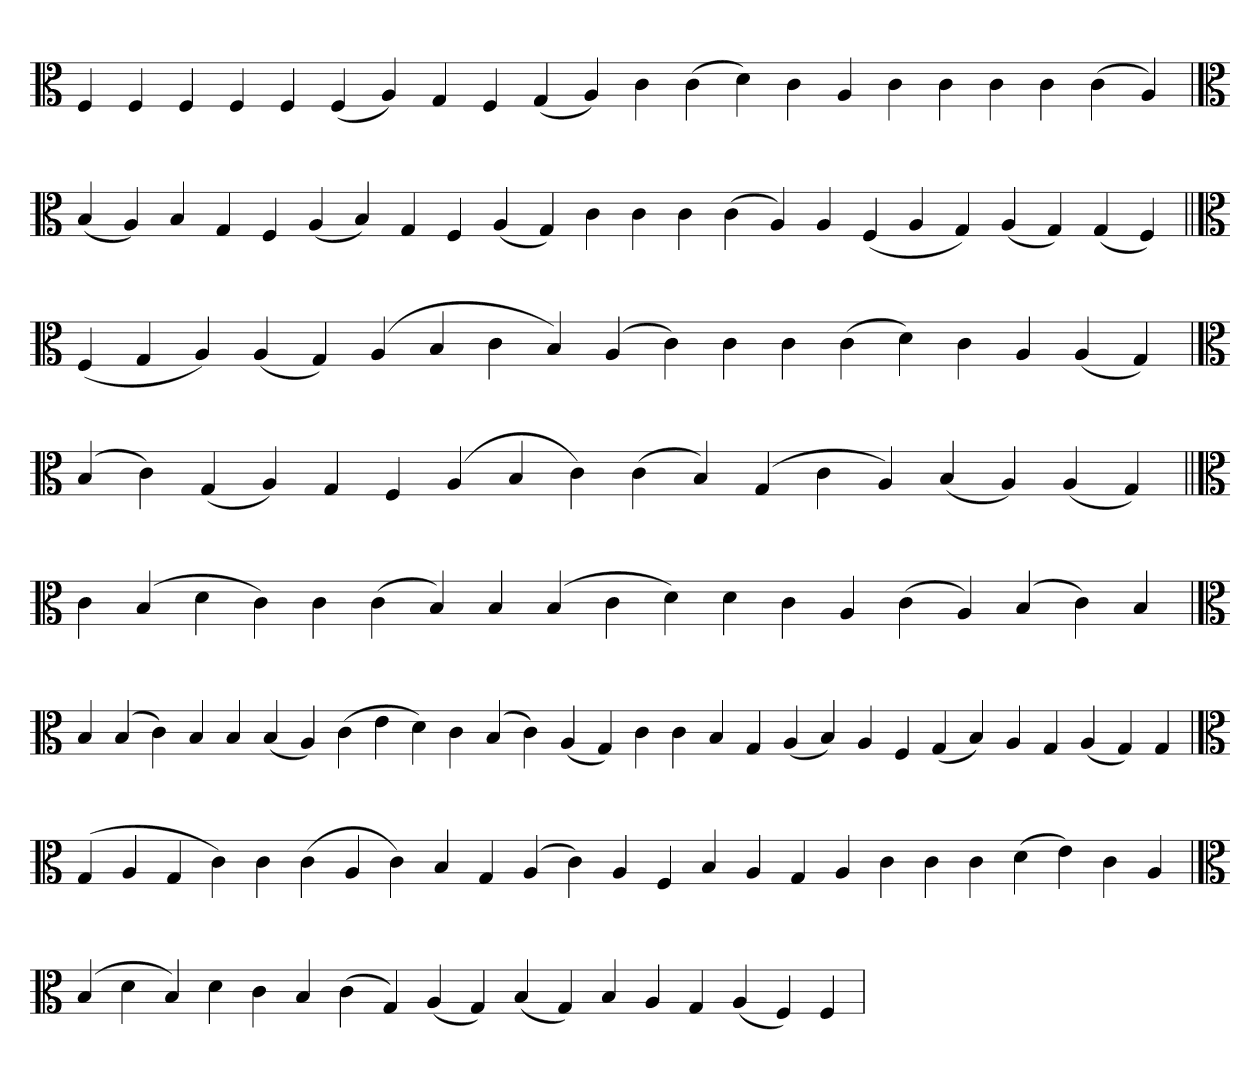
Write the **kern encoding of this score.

**kern
*part1
*staff1
*clefC3
=
4F
4F
4F
4F
4F
(4F
4A)
4G
4F
(4G
4A)
4c
(4c
4d)
4c
4A
4c
4c
4c
4c
(4c
4A)
=`
*clefC3
(4B
4A)
4B
4G
4F
(4A
4B)
4G
4F
(4A
4G)
4c
4c
4c
(4c
4A)
4A
(4F
4A
4G)
(4A
4G)
(4G
4F)
=||
*clefC3
(4F
4G
4A)
(4A
4G)
(4A
4B
4c
4B)
(4A
4c)
4c
4c
(4c
4d)
4c
4A
(4A
4G)
='
*clefC3
(4B
4c)
(4G
4A)
4G
4F
(4A
4B
4c)
(4c
4B)
(4G
4c
4A)
(4B
4A)
(4A
4G)
=||
*clefC3
4c
(4B
4d
4c)
4c
(4c
4B)
4B
(4B
4c
4d)
4d
4c
4A
(4c
4A)
(4B
4c)
4B
='
*clefC3
4B
(4B
4c)
4B
4B
(4B
4A)
(4c
4e
4d)
4c
(4B
4c)
(4A
4G)
4c
4c
4B
4G
(4A
4B)
4A
4F
(4G
4B)
4A
4G
(4A
4G)
4G
=
*clefC3
(4G
4A
4G
4c)
4c
(4c
4A
4c)
4B
4G
(4A
4c)
4A
4F
4B
4A
4G
4A
4c
4c
4c
(4d
4e)
4c
4A
=`
*clefC3
(4B
4d
4B)
4d
4c
4B
(4c
4G)
(4A
4G)
(4B
4G)
4B
4A
4G
(4A
4F)
4F
='
*-
